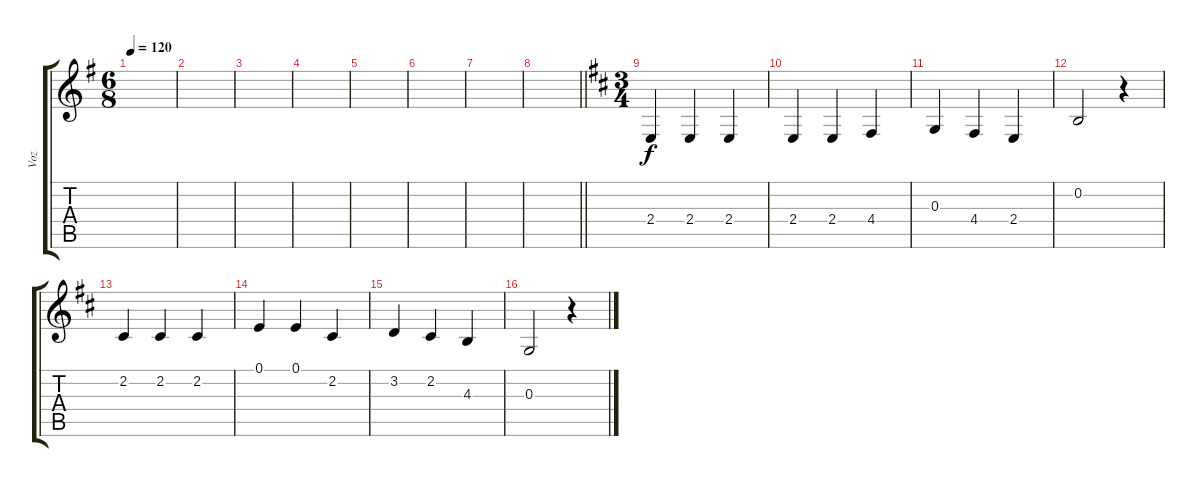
\track ("Voz" "Voz") {instrument violin}
\staff {score tabs}
\tuning (E4 B3 G3 D3 A2 E2) {hide}
\ts (6 8)
\tempo 120
\clef g2
\ks g
|
|
|
|
|
|
|
\barLineRight lightlight
|
\ts (3 4)
\ks d
2.4.4 2.4.4 2.4.4 |
2.4.4 2.4.4 4.4.4 |
0.3.4 4.4.4 2.4.4 |
0.2.2 r.4 |
2.2.4 2.2.4 2.2.4 |
0.1.4 0.1.4 2.2.4 |
3.2.4 2.2.4 4.3.4 |
0.3.2 r.4
